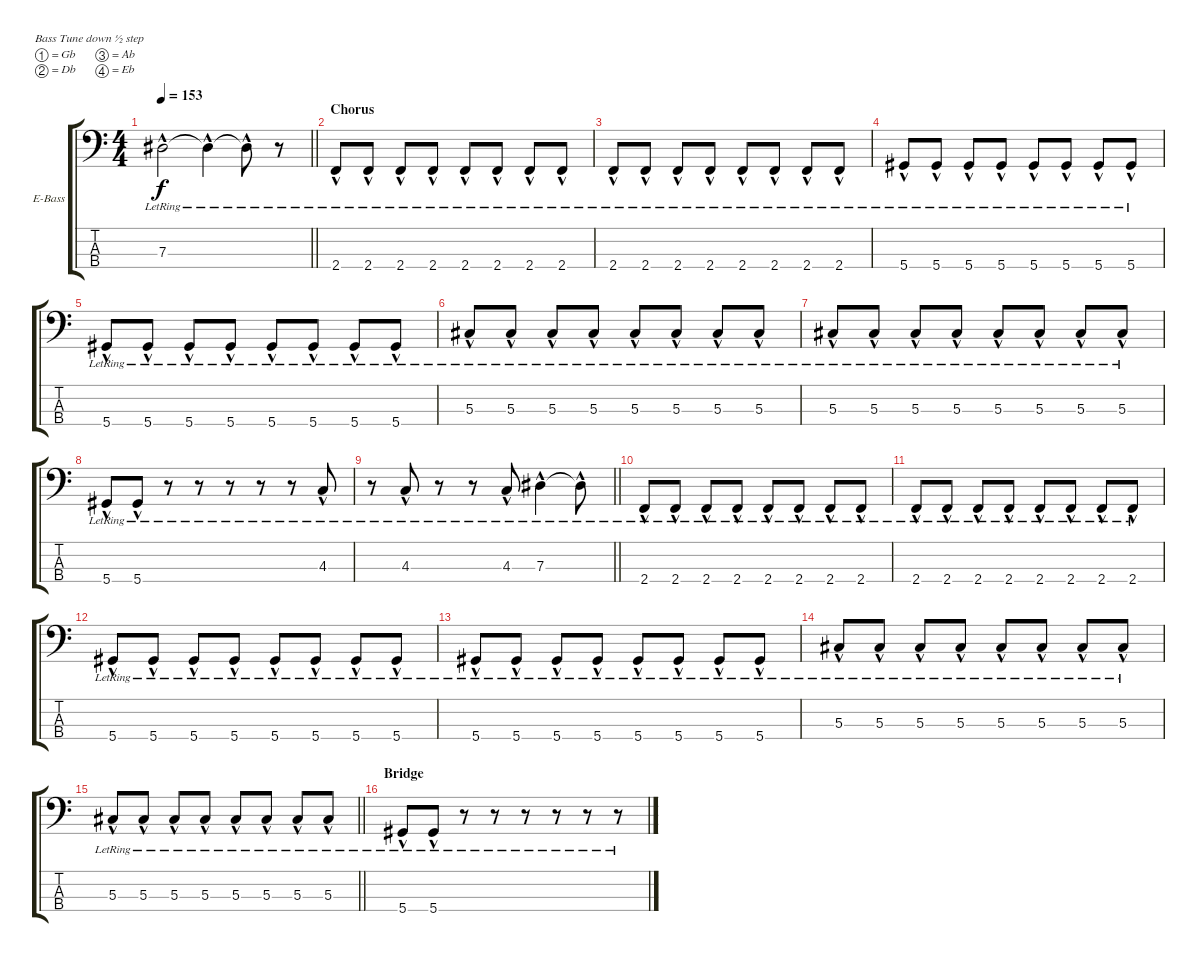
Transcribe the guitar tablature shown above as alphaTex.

\bracketExtendMode groupsimilarinstruments
\firstSystemTrackNameOrientation horizontal
\otherSystemsTrackNameOrientation horizontal
\track ("Bass" "E-Bass") {solo instrument electricbassfinger}
\staff {score tabs}
\tuning (Gb2 Db2 Ab1 Eb1)
\ts (4 4)
\tempo 153
\clef f4
\barLineRight lightlight
\ks c
7.3{hac lr t}.2{dy f} 7.3{hac lr t}.4 7.3{hac lr t}.8 r.8 |
\section ("" "Chorus")
2.4{hac lr}.8 2.4{hac lr}.8 2.4{hac lr}.8 2.4{hac lr}.8 2.4{hac lr}.8 2.4{hac lr}.8 2.4{hac lr}.8 2.4{hac lr}.8 |
2.4{hac lr}.8 2.4{hac lr}.8 2.4{hac lr}.8 2.4{hac lr}.8 2.4{hac lr}.8 2.4{hac lr}.8 2.4{hac lr}.8 2.4{hac lr}.8 |
5.4{hac lr}.8 5.4{hac lr}.8 5.4{hac lr}.8 5.4{hac lr}.8 5.4{hac lr}.8 5.4{hac lr}.8 5.4{hac lr}.8 5.4{hac lr}.8 |
5.4{hac lr}.8 5.4{hac lr}.8 5.4{hac lr}.8 5.4{hac lr}.8 5.4{hac lr}.8 5.4{hac lr}.8 5.4{hac lr}.8 5.4{hac lr}.8 |
5.3{hac lr}.8 5.3{hac lr}.8 5.3{hac lr}.8 5.3{hac lr}.8 5.3{hac lr}.8 5.3{hac lr}.8 5.3{hac lr}.8 5.3{hac lr}.8 |
5.3{hac lr}.8 5.3{hac lr}.8 5.3{hac lr}.8 5.3{hac lr}.8 5.3{hac lr}.8 5.3{hac lr}.8 5.3{hac lr}.8 5.3{hac lr}.8 |
5.4{hac lr}.8 5.4{hac lr}.8 r.8 r.8 r.8 r.8 r.8 4.3{hac lr}.8 |
\barLineRight lightlight
r.8 4.3{hac lr}.8 r.8 r.8 4.3{hac lr}.8 7.3{hac lr}.4 7.3{hac lr t}.8 |
2.4{hac lr}.8 2.4{hac lr}.8 2.4{hac lr}.8 2.4{hac lr}.8 2.4{hac lr}.8 2.4{hac lr}.8 2.4{hac lr}.8 2.4{hac lr}.8 |
2.4{hac lr}.8 2.4{hac lr}.8 2.4{hac lr}.8 2.4{hac lr}.8 2.4{hac lr}.8 2.4{hac lr}.8 2.4{hac lr}.8 2.4{hac lr}.8 |
5.4{hac lr}.8 5.4{hac lr}.8 5.4{hac lr}.8 5.4{hac lr}.8 5.4{hac lr}.8 5.4{hac lr}.8 5.4{hac lr}.8 5.4{hac lr}.8 |
5.4{hac lr}.8 5.4{hac lr}.8 5.4{hac lr}.8 5.4{hac lr}.8 5.4{hac lr}.8 5.4{hac lr}.8 5.4{hac lr}.8 5.4{hac lr}.8 |
5.3{hac lr}.8 5.3{hac lr}.8 5.3{hac lr}.8 5.3{hac lr}.8 5.3{hac lr}.8 5.3{hac lr}.8 5.3{hac lr}.8 5.3{hac lr}.8 |
\barLineRight lightlight
5.3{hac lr}.8 5.3{hac lr}.8 5.3{hac lr}.8 5.3{hac lr}.8 5.3{hac lr}.8 5.3{hac lr}.8 5.3{hac lr}.8 5.3{hac lr}.8 |
\section ("" "Bridge")
5.4{hac lr}.8 5.4{hac lr}.8 r.8 r.8 r.8 r.8 r.8 r.8
